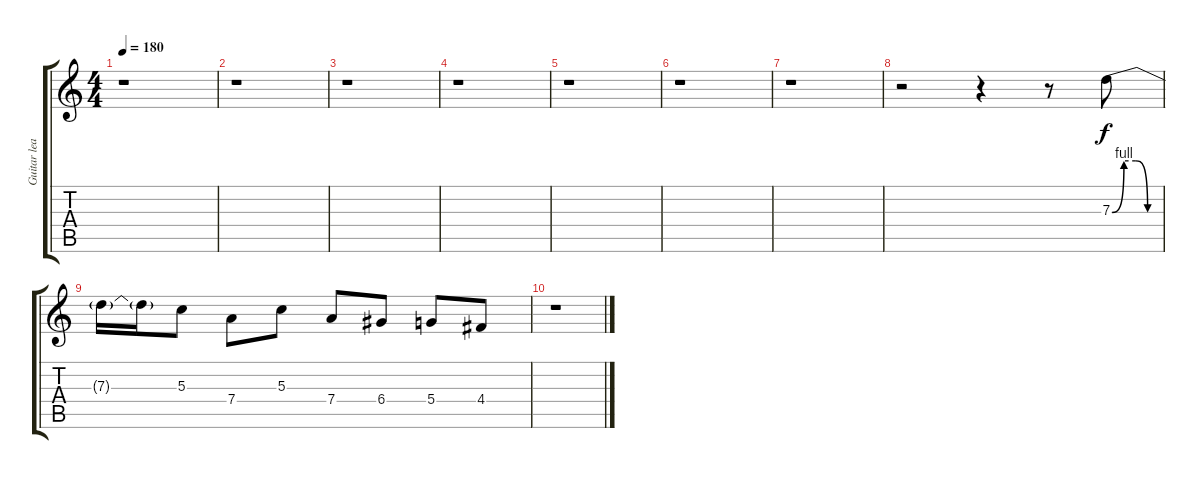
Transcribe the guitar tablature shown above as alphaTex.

\track ("Guitar lead 2" "Guitar lea") {instrument distortionguitar}
\staff {score tabs}
\tuning (E4 B3 G3 D3 A2 E2) {hide}
\ts (4 4)
\tempo 180
\clef g2
\ks c
r.1{dy f} |
r.1 |
r.1 |
r.1 |
r.1 |
r.1 |
r.1 |
r.2 r.4 r.8 7.3{be (custom 0 0 15 4 30 4 45 0 60 0)}.8 |
7.3{t}.16 7.3{t}.16 5.3.8 7.4.8 5.3.8 7.4.8 6.4.8 5.4.8 4.4.8 |
r.1
